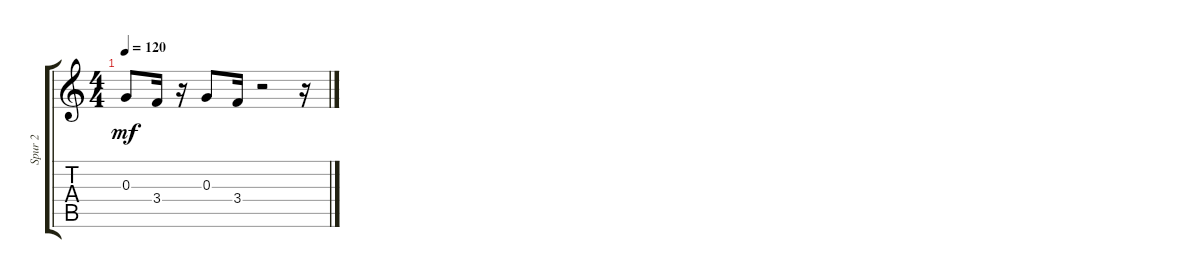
\track ("Spur 2" "Spur 2") {instrument synthbass1}
\staff {score tabs}
\tuning (E4 B3 G3 D3 A2 E2) {hide}
\ts (4 4)
\tempo 120
\clef g2
\ks c
0.3.8{dy mf} 3.4.16 r.16 0.3.8 3.4.16 r.2 r.16
